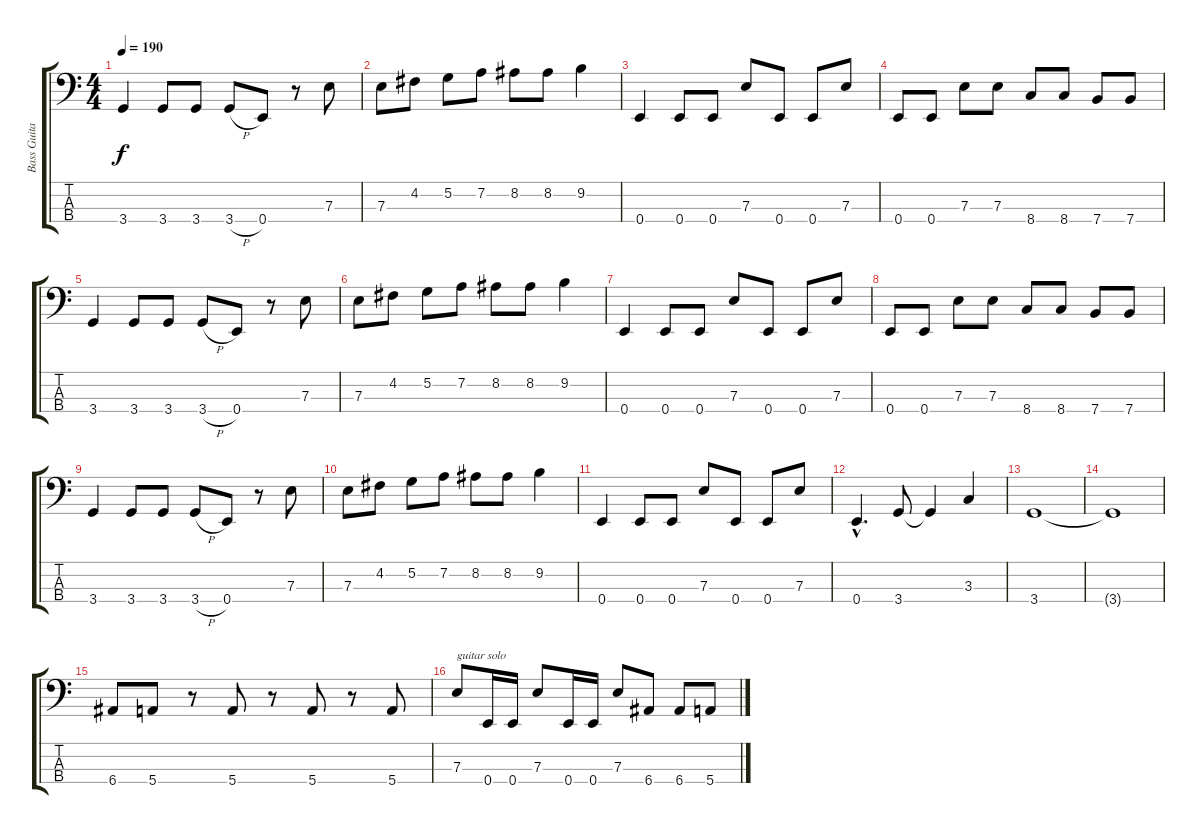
\track ("Bass Guitar" "Bass Guita") {instrument electricbassfinger}
\staff {score tabs}
\tuning (G2 D2 A1 E1) {hide}
\ts (4 4)
\tempo 190
\clef f4
\ks c
3.4.4{dy f} 3.4.8 3.4.8 3.4{h}.8 0.4.8 r.8 7.3.8 |
7.3.8 4.2.8 5.2.8 7.2.8 8.2.8 8.2.8 9.2.4 |
0.4.4 0.4.8 0.4.8 7.3.8 0.4.8 0.4.8 7.3.8 |
0.4.8 0.4.8 7.3.8 7.3.8 8.4.8 8.4.8 7.4.8 7.4.8 |
3.4.4 3.4.8 3.4.8 3.4{h}.8 0.4.8 r.8 7.3.8 |
7.3.8 4.2.8 5.2.8 7.2.8 8.2.8 8.2.8 9.2.4 |
0.4.4 0.4.8 0.4.8 7.3.8 0.4.8 0.4.8 7.3.8 |
0.4.8 0.4.8 7.3.8 7.3.8 8.4.8 8.4.8 7.4.8 7.4.8 |
3.4.4 3.4.8 3.4.8 3.4{h}.8 0.4.8 r.8 7.3.8 |
7.3.8 4.2.8 5.2.8 7.2.8 8.2.8 8.2.8 9.2.4 |
0.4.4 0.4.8 0.4.8 7.3.8 0.4.8 0.4.8 7.3.8 |
0.4{hac}.4{d} 3.4.8 3.4{t}.4 3.3.4 |
3.4.1 |
3.4{t}.1 |
6.4.8 5.4.8 r.8 5.4.8 r.8 5.4.8 r.8 5.4.8 |
7.3.8{txt "guitar solo"} 0.4.16 0.4.16 7.3.8 0.4.16 0.4.16 7.3.8 6.4.8 6.4.8 5.4.8
